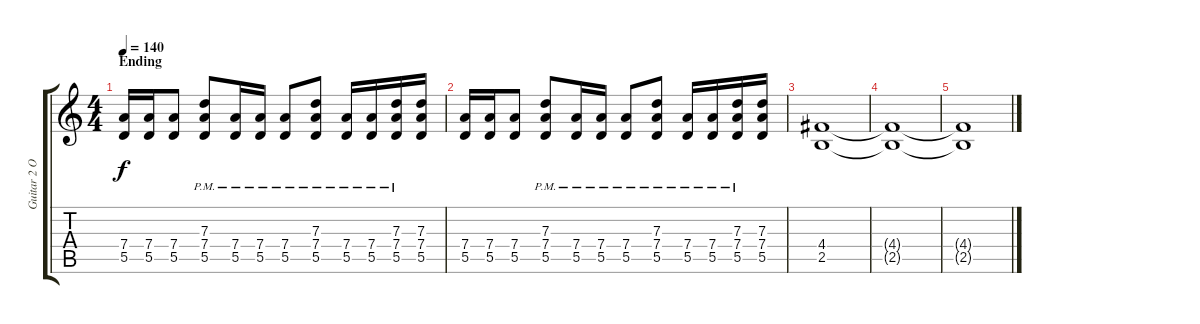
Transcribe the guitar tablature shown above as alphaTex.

\track ("Guitar 2 Overdriven" "Guitar 2 O") {instrument overdrivenguitar}
\staff {score tabs}
\tuning (E4 B3 G3 D3 A2 E2) {hide}
\ts (4 4)
\section ("" "Ending")
\tempo 140
\clef g2
\ks c
(7.4 5.5).16{dy f} (7.4 5.5).16 (7.4 5.5).8 (7.3 7.4 5.5{pm}).8 (7.4 5.5{pm}).16 (7.4 5.5{pm}).16 (7.4 5.5{pm}).8 (7.3 7.4 5.5{pm}).8 (7.4 5.5{pm}).16 (7.4 5.5{pm}).16 (7.3 7.4 5.5{pm}).16 (7.3 7.4 5.5).16 |
(7.4 5.5).16 (7.4 5.5).16 (7.4 5.5).8 (7.3 7.4 5.5{pm}).8 (7.4 5.5{pm}).16 (7.4 5.5{pm}).16 (7.4 5.5{pm}).8 (7.3 7.4 5.5{pm}).8 (7.4 5.5{pm}).16 (7.4 5.5{pm}).16 (7.3 7.4 5.5{pm}).16 (7.3 7.4 5.5).16 |
(4.4 2.5).1 |
(4.4{t} 2.5{t}).1 |
(4.4{t} 2.5{t}).1
